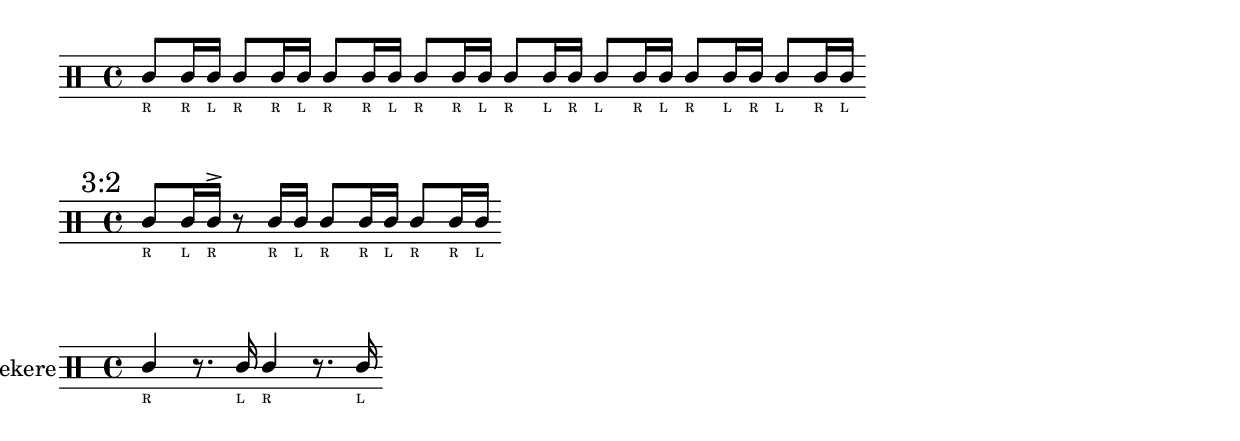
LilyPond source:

%shekere

dr = _\markup{\smaller \smaller \smaller \smaller \smaller "R"}
ga = _\markup{\smaller \smaller \smaller \smaller \smaller "L"}

sheka = \drummode {\time 4/4 
\repeat unfold 4{cl8\dr cl16\dr cl\ga} \bar ":|:" 
\repeat unfold 2{cl8\dr cl16\ga cl\dr cl8\ga cl16\dr cl\ga} \bar":|" }


\score {
<<
      \new  DrumStaff \with {	drumStyleTable = #percussion-style }
      <<
	  \new DrumVoice { \stemUp \sheka}
     >>
>>
   \layout { ragged-right= ##t indent = 0}
}


shekb = \drummode {\time 4/4 
cl8\dr cl16\ga cl^>\dr r8 cl16\dr cl\ga cl8\dr cl16\dr cl\ga cl8\dr cl16\dr cl\ga \bar":|" }

\score {
<<
      \new  DrumStaff \with {	drumStyleTable = #percussion-style }
      <<
        \mark \markup{"3:2"}
	  \new DrumVoice { \stemUp \shekb}
     >>
>>
   \layout { ragged-right= ##t indent = 0}
}


dr = _\markup{\smaller \smaller \smaller \smaller \smaller "R"}
ga = _\markup{\smaller \smaller \smaller \smaller \smaller "L"}
%guaguanco
shekc = \drummode {\time 4/4 
cl4\dr r8. cl16\ga cl4\dr r8. cl16\ga \bar":|" }

\score {
<<
      \new  DrumStaff \with {	drumStyleTable = #percussion-style }
      <<
        \set Staff.instrumentName ="Shekere" 
         \new DrumVoice { \stemUp \shekc}
     >>
>>
   \layout { ragged-right= ##t indent = 0}
}












